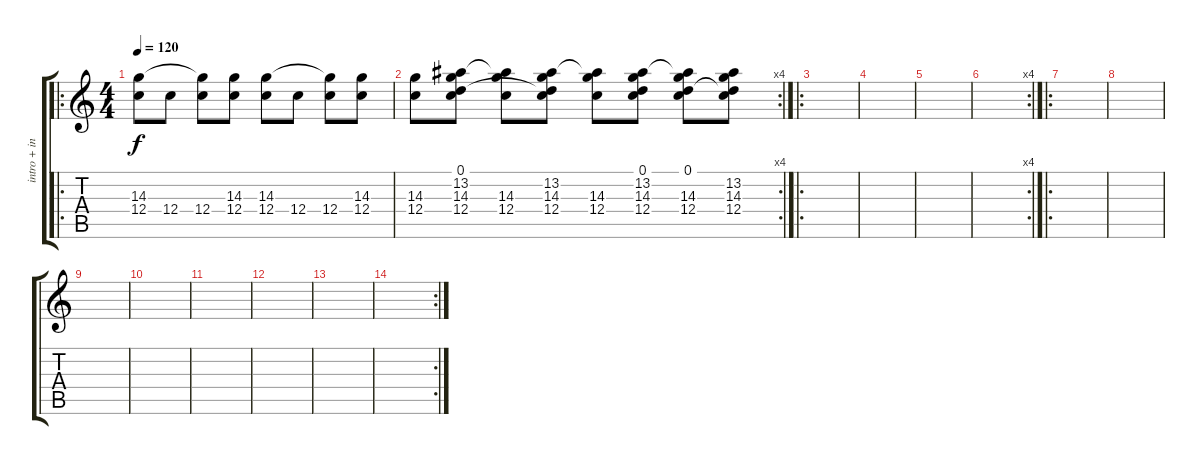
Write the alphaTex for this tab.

\track ("intro + interlude" "intro + in") {instrument acousticguitarnylon}
\staff {score tabs}
\tuning (D4 A3 F3 C3 G2 C2) {hide}
\ro
\ts (4 4)
\tempo 120
\clef g2
\ks c
(14.3 12.4).8{dy f instrument acousticguitarnylon} 12.4.8 (14.3{t} 12.4).8 (14.3 12.4).8 (14.3 12.4).8 12.4.8 (14.3{t} 12.4).8 (14.3 12.4).8 |
\rc 4
(14.3 12.4).8 (0.1 13.2 14.3 12.4).8 (13.2{t} 14.3 12.4).8 (0.1{t} 13.2 14.3 12.4).8 (13.2{t} 14.3 12.4).8 (0.1 13.2 14.3 12.4).8 (0.1 13.2{t} 14.3 12.4).8 (0.1{t} 13.2 14.3 12.4).8 |
\ro
|
|
|
\rc 4
|
\ro
|
|
|
|
|
|
|
\rc 2
